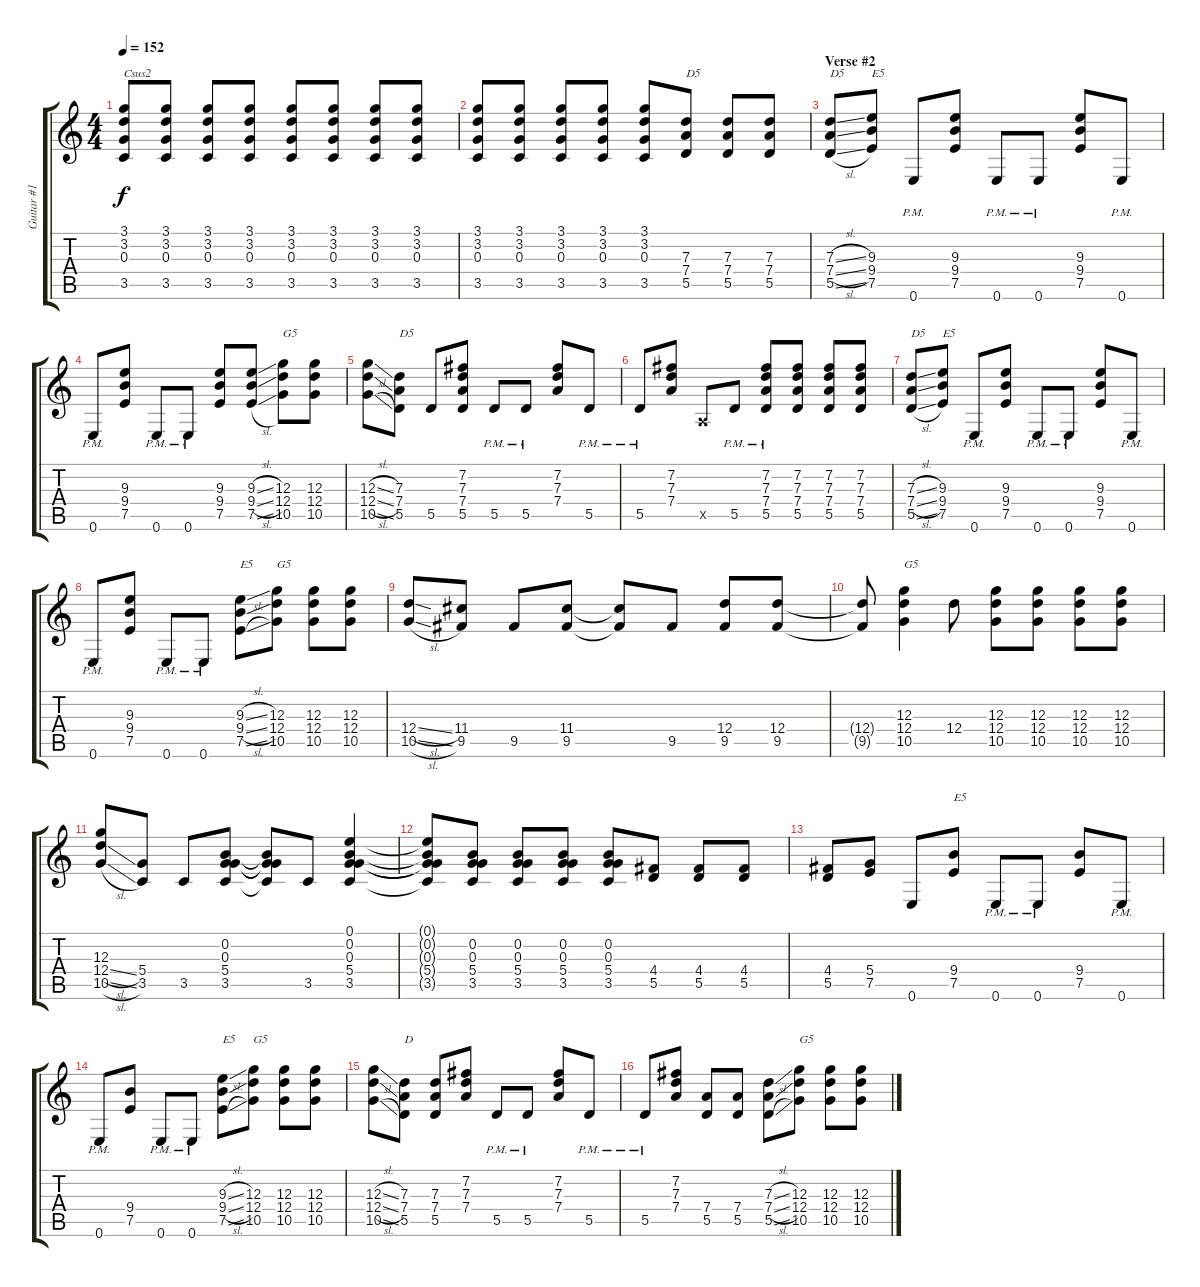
\track ("Guitar #1 - Lead" "Guitar #1 ") {instrument overdrivenguitar}
\staff {score tabs}
\tuning (E4 B3 G3 D3 A2 E2) {hide}
\ts (4 4)
\tempo 152
\clef g2
\ks c
(3.1 3.2 0.3 3.5).8{txt "Csus2" dy f} (3.1 3.2 0.3 3.5).8 (3.1 3.2 0.3 3.5).8 (3.1 3.2 0.3 3.5).8 (3.1 3.2 0.3 3.5).8 (3.1 3.2 0.3 3.5).8 (3.1 3.2 0.3 3.5).8 (3.1 3.2 0.3 3.5).8 |
(3.1 3.2 0.3 3.5).8 (3.1 3.2 0.3 3.5).8 (3.1 3.2 0.3 3.5).8 (3.1 3.2 0.3 3.5).8 (3.1 3.2 0.3 3.5).8 (7.3 7.4 5.5).8{txt "D5"} (7.3 7.4 5.5).8 (7.3 7.4 5.5).8 |
\section ("" "Verse #2")
(7.3{sl} 7.4{sl} 5.5{sl}).8{txt "D5"} (9.3 9.4 7.5).8{txt "E5"} 0.6{pm}.8 (9.3 9.4 7.5).8 0.6{pm}.8 0.6{pm}.8 (9.3 9.4 7.5).8 0.6{pm}.8 |
0.6{pm}.8 (9.3 9.4 7.5).8 0.6{pm}.8 0.6{pm}.8 (9.3 9.4 7.5).8 (9.3{sl} 9.4{sl} 7.5{sl}).8 (12.3 12.4 10.5).8{txt "G5"} (12.3 12.4 10.5).8 |
(12.3{sl} 12.4{sl} 10.5{sl}).8 (7.3 7.4 5.5).8{txt "D5"} 5.5.8 (7.2 7.3 7.4 5.5).8 5.5{pm}.8 5.5{pm}.8 (7.2 7.3 7.4).8 5.5{pm}.8 |
5.5{pm}.8 (7.2 7.3 7.4).8 0.5{x}.8 5.5{pm}.8 (7.2 7.3 7.4 5.5{pm}).8 (7.2 7.3 7.4 5.5).8 (7.2 7.3 7.4 5.5).8 (7.2 7.3 7.4 5.5).8 |
(7.3{sl} 7.4{sl} 5.5{sl}).8{txt "D5"} (9.3 9.4 7.5).8{txt "E5"} 0.6{pm}.8 (9.3 9.4 7.5).8 0.6{pm}.8 0.6{pm}.8 (9.3 9.4 7.5).8 0.6{pm}.8 |
0.6{pm}.8 (9.3 9.4 7.5).8 0.6{pm}.8 0.6{pm}.8 (9.3{sl} 9.4{sl} 7.5{sl}).8{txt "E5"} (12.3 12.4 10.5).8{txt "G5"} (12.3 12.4 10.5).8 (12.3 12.4 10.5).8 |
(12.4{sl} 10.5{sl}).8 (11.4 9.5).8 9.5.8 (11.4 9.5).8 (11.4{t} 9.5{t}).8 9.5.8 (12.4 9.5).8 (12.4 9.5).8 |
(12.4{t} 9.5{t}).8 (12.3 12.4 10.5).4{txt "G5"} 12.4.8 (12.3 12.4 10.5).8 (12.3 12.4 10.5).8 (12.3 12.4 10.5).8 (12.3 12.4 10.5).8 |
(12.3 12.4{sl} 10.5{sl}).8 (5.4 3.5).8 3.5.8 (0.2 0.3 5.4 3.5).8 (0.2{t} 0.3{t} 5.4{t} 3.5{t}).8 3.5.8 (0.1 0.2 0.3 5.4 3.5).4 |
(0.1{t} 0.2{t} 0.3{t} 5.4{t} 3.5{t}).8 (0.2 0.3 5.4 3.5).8 (0.2 0.3 5.4 3.5).8 (0.2 0.3 5.4 3.5).8 (0.2 0.3 5.4 3.5).8 (4.4 5.5).8 (4.4 5.5).8 (4.4 5.5).8 |
(4.4 5.5).8 (5.4 7.5).8 0.6.8 (9.4 7.5).8{txt "E5"} 0.6{pm}.8 0.6{pm}.8 (9.4 7.5).8 0.6{pm}.8 |
0.6{pm}.8 (9.4 7.5).8 0.6{pm}.8 0.6{pm}.8 (9.3{sl} 9.4{sl} 7.5{sl}).8{txt "E5"} (12.3 12.4 10.5).8{txt "G5"} (12.3 12.4 10.5).8 (12.3 12.4 10.5).8 |
(12.3{sl} 12.4{sl} 10.5{sl}).8 (7.3 7.4 5.5).8{txt "D"} (7.3 7.4 5.5).8 (7.2 7.3 7.4).8 5.5{pm}.8 5.5{pm}.8 (7.2 7.3 7.4).8 5.5{pm}.8 |
5.5{pm}.8 (7.2 7.3 7.4).8 (7.4 5.5).8 (7.4 5.5).8 (7.3{sl} 7.4{sl} 5.5{sl}).8 (12.3 12.4 10.5).8{txt "G5"} (12.3 12.4 10.5).8 (12.3 12.4 10.5).8
